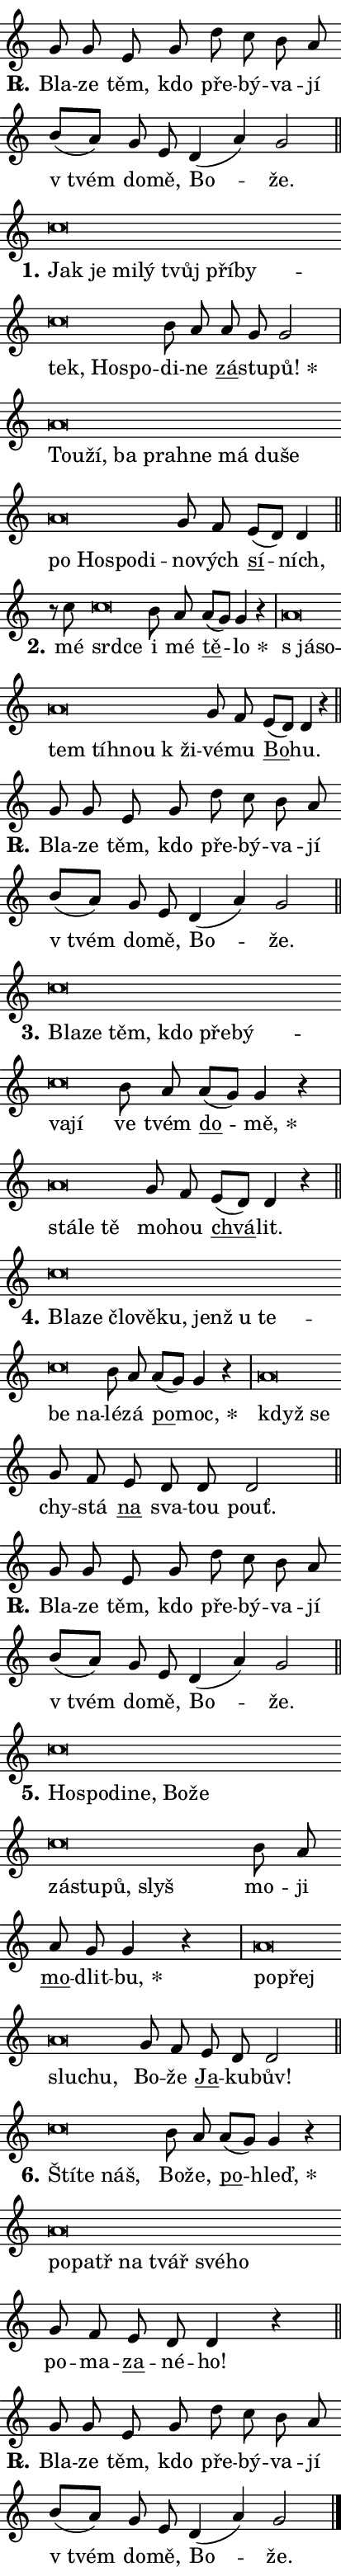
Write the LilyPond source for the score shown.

\version "2.22.1"
\header { tagline = "" }
\paper {
  indent = 0\cm
  top-margin = 0\cm
  right-margin = 0\cm
  bottom-margin = 0\cm
  left-margin = 0\cm
  paper-width = 7\cm
  page-breaking = #ly:one-page-breaking
  system-system-spacing.basic-distance = #11
  score-system-spacing.basic-distance = #11.3
  ragged-last = ##f
}


%% Author: Thomas Morley
%% https://lists.gnu.org/archive/html/lilypond-user/2020-05/msg00002.html
#(define (line-position grob)
"Returns position of @var[grob} in current system:
   @code{'start}, if at first time-step
   @code{'end}, if at last time-step
   @code{'middle} otherwise
"
  (let* ((col (ly:item-get-column grob))
         (ln (ly:grob-object col 'left-neighbor))
         (rn (ly:grob-object col 'right-neighbor))
         (col-to-check-left (if (ly:grob? ln) ln col))
         (col-to-check-right (if (ly:grob? rn) rn col))
         (break-dir-left
           (and
             (ly:grob-property col-to-check-left 'non-musical #f)
             (ly:item-break-dir col-to-check-left)))
         (break-dir-right
           (and
             (ly:grob-property col-to-check-right 'non-musical #f)
             (ly:item-break-dir col-to-check-right))))
        (cond ((eqv? 1 break-dir-left) 'start)
              ((eqv? -1 break-dir-right) 'end)
              (else 'middle))))

#(define (tranparent-at-line-position vctor)
  (lambda (grob)
  "Relying on @code{line-position} select the relevant enry from @var{vctor}.
Used to determine transparency,"
    (case (line-position grob)
      ((end) (not (vector-ref vctor 0)))
      ((middle) (not (vector-ref vctor 1)))
      ((start) (not (vector-ref vctor 2))))))

noteHeadBreakVisibility =
#(define-music-function (break-visibility)(vector?)
"Makes @code{NoteHead}s transparent relying on @var{break-visibility}"
#{
  \override NoteHead.transparent =
    #(tranparent-at-line-position break-visibility)
#})

#(define delete-ledgers-for-transparent-note-heads
  (lambda (grob)
    "Reads whether a @code{NoteHead} is transparent.
If so this @code{NoteHead} is removed from @code{'note-heads} from
@var{grob}, which is supposed to be @code{LedgerLineSpanner}.
As a result ledgers are not printed for this @code{NoteHead}"
    (let* ((nhds-array (ly:grob-object grob 'note-heads))
           (nhds-list
             (if (ly:grob-array? nhds-array)
                 (ly:grob-array->list nhds-array)
                 '()))
           ;; Relies on the transparent-property being done before
           ;; Staff.LedgerLineSpanner.after-line-breaking is executed.
           ;; This is fragile ...
           (to-keep
             (remove
               (lambda (nhd)
                 (ly:grob-property nhd 'transparent #f))
               nhds-list)))
      ;; TODO find a better method to iterate over grob-arrays, similiar
      ;; to filter/remove etc for lists
      ;; For now rebuilt from scratch
      (set! (ly:grob-object grob 'note-heads)  '())
      (for-each
        (lambda (nhd)
          (ly:pointer-group-interface::add-grob grob 'note-heads nhd))
        to-keep))))

hideNotes = {
  \noteHeadBreakVisibility #begin-of-line-visible
}
unHideNotes = {
  \noteHeadBreakVisibility #all-visible
}

% work-around for resetting accidentals
% https://lilypond.org/doc/v2.23/Documentation/notation/displaying-rhythms#unmetered-music
cadenzaMeasure = {
  \cadenzaOff
  \partial 1024 s1024
  \cadenzaOn
}

#(define-markup-command (accent layout props text) (markup?)
  "Underline accented syllable"
  (interpret-markup layout props
    #{\markup \override #'(offset . 4.3) \underline { #text }#}))

responsum = \markup \concat {
  "R" \hspace #-1.05 \path #0.1 #'((moveto 0 0.07) (lineto 0.9 0.8)) \hspace #0.05 "."
}

\layout {
    \context {
        \Staff
        \remove "Time_signature_engraver"
        \override LedgerLineSpanner.after-line-breaking = #delete-ledgers-for-transparent-note-heads
    }
    \context {
        \Voice {
            \override NoteHead.output-attributes = #'((class . "notehead"))
            \override Hairpin.height = #0.55
        }
    }
    \context {
        \Lyrics {
            \override StanzaNumber.output-attributes = #'((class . "stanzanumber"))
            \override LyricSpace.minimum-distance = #0.9
            \override LyricText.font-name = #"TeX Gyre Schola"
            \override LyricText.font-size = 1
            \override StanzaNumber.font-name = #"TeX Gyre Schola Bold"
            \override StanzaNumber.font-size = 1
        }
    }
}

% magnetic-lyrics.ily
%
%   written by
%     Jean Abou Samra <jean@abou-samra.fr>
%     Werner Lemberg <wl@gnu.org>
%
%   adapted by
%     Jiri Hon <jiri.hon@gmail.com>
%
% Version 2022-Apr-15

% https://www.mail-archive.com/lilypond-user@gnu.org/msg149350.html

#(define (Left_hyphen_pointer_engraver context)
   "Collect syllable-hyphen-syllable occurrences in lyrics and store
them in properties.  This engraver only looks to the left.  For
example, if the lyrics input is @code{foo -- bar}, it does the
following.

@itemize @bullet
@item
Set the @code{text} property of the @code{LyricHyphen} grob between
@q{foo} and @q{bar} to @code{foo}.

@item
Set the @code{left-hyphen} property of the @code{LyricText} grob with
text @q{foo} to the @code{LyricHyphen} grob between @q{foo} and
@q{bar}.
@end itemize

Use this auxiliary engraver in combination with the
@code{lyric-@/text::@/apply-@/magnetic-@/offset!} hook."
   (let ((hyphen #f)
         (text #f))
     (make-engraver
      (acknowledgers
       ((lyric-syllable-interface engraver grob source-engraver)
        (set! text grob)))
      (end-acknowledgers
       ((lyric-hyphen-interface engraver grob source-engraver)
        ;(when (not (grob::has-interface grob 'lyric-space-interface))
          (set! hyphen grob)));)
      ((stop-translation-timestep engraver)
       (when (and text hyphen)
         (ly:grob-set-object! text 'left-hyphen hyphen))
       (set! text #f)
       (set! hyphen #f)))))

#(define (lyric-text::apply-magnetic-offset! grob)
   "If the space between two syllables is less than the value in
property @code{LyricText@/.details@/.squash-threshold}, move the right
syllable to the left so that it gets concatenated with the left
syllable.

Use this function as a hook for
@code{LyricText@/.after-@/line-@/breaking} if the
@code{Left_@/hyphen_@/pointer_@/engraver} is active."
   (let ((hyphen (ly:grob-object grob 'left-hyphen #f)))
     (when hyphen
       (let ((left-text (ly:spanner-bound hyphen LEFT)))
         (when (grob::has-interface left-text 'lyric-syllable-interface)
           (let* ((common (ly:grob-common-refpoint grob left-text X))
                  (this-x-ext (ly:grob-extent grob common X))
                  (left-x-ext
                   (begin
                     ;; Trigger magnetism for left-text.
                     (ly:grob-property left-text 'after-line-breaking)
                     (ly:grob-extent left-text common X)))
                  ;; `delta` is the gap width between two syllables.
                  (delta (- (interval-start this-x-ext)
                            (interval-end left-x-ext)))
                  (details (ly:grob-property grob 'details))
                  (threshold (assoc-get 'squash-threshold details 0.2)))
             (when (< delta threshold)
               (let* (;; We have to manipulate the input text so that
                      ;; ligatures crossing syllable boundaries are not
                      ;; disabled.  For languages based on the Latin
                      ;; script this is essentially a beautification.
                      ;; However, for non-Western scripts it can be a
                      ;; necessity.
                      (lt (ly:grob-property left-text 'text))
                      (rt (ly:grob-property grob 'text))
                      (is-space (grob::has-interface hyphen 'lyric-space-interface))
                      (space (if is-space " " ""))
                      (space-markup (grob-interpret-markup grob " "))
                      (space-size (interval-length (ly:stencil-extent space-markup X)))
                      (extra-delta (if is-space space-size 0))
                      ;; Append new syllable.
                      (ltrt-space (if (and (string? lt) (string? rt))
                                (string-append lt space rt)
                                (make-concat-markup (list lt space rt))))
                      ;; Right-align `ltrt` to the right side.
                      (ltrt-space-markup (grob-interpret-markup
                               grob
                               (make-translate-markup
                                (cons (interval-length this-x-ext) 0)
                                (make-right-align-markup ltrt-space)))))
                 (begin
                   ;; Don't print `left-text`.
                   (ly:grob-set-property! left-text 'stencil #f)
                   ;; Set text and stencil (which holds all collected
                   ;; syllables so far) and shift it to the left.
                   (ly:grob-set-property! grob 'text ltrt-space)
                   (ly:grob-set-property! grob 'stencil ltrt-space-markup)
                   (ly:grob-translate-axis! grob (- (- delta extra-delta)) X))))))))))


#(define (lyric-hyphen::displace-bounds-first grob)
   ;; Make very sure this callback isn't triggered too early.
   (let ((left (ly:spanner-bound grob LEFT))
         (right (ly:spanner-bound grob RIGHT)))
     (ly:grob-property left 'after-line-breaking)
     (ly:grob-property right 'after-line-breaking)
     (ly:lyric-hyphen::print grob)))

squashThreshold = #0.4

\layout {
  \context {
    \Lyrics
    \consists #Left_hyphen_pointer_engraver
    \override LyricText.after-line-breaking =
      #lyric-text::apply-magnetic-offset!
    \override LyricHyphen.stencil = #lyric-hyphen::displace-bounds-first
    \override LyricText.details.squash-threshold = \squashThreshold
    \override LyricHyphen.minimum-distance = 0
    \override LyricHyphen.minimum-length = \squashThreshold
  }
}

squash = \override LyricText.details.squash-threshold = 9999
unSquash = \override LyricText.details.squash-threshold = \squashThreshold

left = \override LyricText.self-alignment-X = #LEFT
unLeft = \revert LyricText.self-alignment-X

starOffset = #(lambda (grob) 
                (let ((x_offset (ly:self-alignment-interface::aligned-on-x-parent grob)))
                  (if (= x_offset 0) 0 (+ x_offset 1.2))))

star = #(define-music-function (syllable)(string?)
"Append star separator at the end of a syllable"
#{
  \once \override LyricText.X-offset = #starOffset
  \lyricmode { \markup {
    #syllable
    \override #'((font-name . "TeX Gyre Schola Bold")) \hspace #0.2 \lower #0.65 \larger "*"
  } }
#})

starAccent = #(define-music-function (syllable)(string?)
"Append star separator at the end of a syllable and make accent"
#{
  \once \override LyricText.X-offset = #starOffset
  \lyricmode { \markup {
    \accent #syllable
    \override #'((font-name . "TeX Gyre Schola Bold")) \hspace #0.2 \lower #0.65 \larger "*"
  } }
#})

breath = #(define-music-function (syllable)(string?)
"Append breathing indicator at the end of a syllable"
#{
  \lyricmode { \markup { #syllable "+" } }
#})

optionalBreath = #(define-music-function (syllable)(string?)
"Append optional breathing indicator at the end of a syllable"
#{
  \lyricmode { \markup { #syllable "(+)" } }
#})


\score {
    <<
        \new Voice = "melody" { \cadenzaOn \key c \major \relative { g'8 g e g d' c b a \bar "" b[( a)] \bar "" g e \bar "" d4( a') g2 \cadenzaMeasure \bar "||" \break } }
        \new Lyrics \lyricsto "melody" { \lyricmode { \set stanza = \responsum
Bla -- ze těm, kdo pře -- bý -- va -- jí "v tvém" do -- mě, Bo -- že. } }
    >>
    \layout {}
}

\score {
    <<
        \new Voice = "melody" { \cadenzaOn \key c \major \relative { c''\breve*1/16 \hideNotes \breve*1/16 \bar "" \breve*1/16 \bar "" \breve*1/16 \bar "" \breve*1/16 \bar "" \breve*1/16 \bar "" \breve*1/16 \bar "" \breve*1/16 \bar "" \breve*1/16 \breve*1/16 \bar "" \unHideNotes b8 a \bar "" a g g2 \cadenzaMeasure \bar "|" a\breve*1/16 \hideNotes \breve*1/16 \bar "" \breve*1/16 \bar "" \breve*1/16 \bar "" \breve*1/16 \bar "" \breve*1/16 \bar "" \breve*1/16 \bar "" \breve*1/16 \bar "" \breve*1/16 \bar "" \breve*1/16 \bar "" \breve*1/16 \breve*1/16 \bar "" \unHideNotes g8 f \bar "" e[( d)] d4 \cadenzaMeasure \bar "||" \break } }
        \new Lyrics \lyricsto "melody" { \lyricmode { \set stanza = "1."
\left Jak \squash je mi -- lý tvůj pří -- by -- tek, Ho -- spo -- \unLeft \unSquash di -- ne \markup \accent zá -- stu -- \star pů! \left Tou -- \squash ží, ba pra -- hne má du -- še po Ho -- spo -- di -- \unLeft \unSquash no -- vých \markup \accent sí -- ních, } }
    >>
    \layout {}
}

\score {
    <<
        \new Voice = "melody" { \cadenzaOn \key c \major \relative { r8 c'' c\breve*1/16 \hideNotes \breve*1/16 \bar "" \unHideNotes b8 a \bar "" a[( g)] g4 r \cadenzaMeasure \bar "|" a\breve*1/16 \hideNotes \breve*1/16 \bar "" \breve*1/16 \bar "" \breve*1/16 \bar "" \breve*1/16 \breve*1/16 \bar "" \unHideNotes g8 f \bar "" e[( d)] d4 r \cadenzaMeasure \bar "||" \break } }
        \new Lyrics \lyricsto "melody" { \lyricmode { \set stanza = "2."
mé \left srd -- \squash ce \unLeft \unSquash i mé \markup \accent tě -- \star lo \left "s já" -- \squash so -- tem tíh -- nou "k ži" -- \unLeft \unSquash vé -- mu \markup \accent Bo -- hu. } }
    >>
    \layout {}
}

\score {
    <<
        \new Voice = "melody" { \cadenzaOn \key c \major \relative { g'8 g e g d' c b a \bar "" b[( a)] \bar "" g e \bar "" d4( a') g2 \cadenzaMeasure \bar "||" \break } }
        \new Lyrics \lyricsto "melody" { \lyricmode { \set stanza = \responsum
Bla -- ze těm, kdo pře -- bý -- va -- jí "v tvém" do -- mě, Bo -- že. } }
    >>
    \layout {}
}

\score {
    <<
        \new Voice = "melody" { \cadenzaOn \key c \major \relative { c''\breve*1/16 \hideNotes \breve*1/16 \bar "" \breve*1/16 \bar "" \breve*1/16 \bar "" \breve*1/16 \bar "" \breve*1/16 \bar "" \breve*1/16 \breve*1/16 \bar "" \unHideNotes b8 a \bar "" a[( g)] g4 r \cadenzaMeasure \bar "|" a\breve*1/16 \hideNotes \breve*1/16 \breve*1/16 \bar "" \unHideNotes g8 f \bar "" e[( d)] d4 r \cadenzaMeasure \bar "||" \break } }
        \new Lyrics \lyricsto "melody" { \lyricmode { \set stanza = "3."
\left Bla -- \squash ze těm, kdo pře -- bý -- va -- jí \unLeft \unSquash ve tvém \markup \accent do -- \star mě, \left stá -- \squash le tě \unLeft \unSquash mo -- hou \markup \accent chvá -- lit. } }
    >>
    \layout {}
}

\score {
    <<
        \new Voice = "melody" { \cadenzaOn \key c \major \relative { c''\breve*1/16 \hideNotes \breve*1/16 \bar "" \breve*1/16 \bar "" \breve*1/16 \bar "" \breve*1/16 \bar "" \breve*1/16 \bar "" \breve*1/16 \bar "" \breve*1/16 \bar "" \breve*1/16 \breve*1/16 \bar "" \unHideNotes b8 a \bar "" a[( g)] g4 r \cadenzaMeasure \bar "|" a\breve*1/16 \hideNotes \breve*1/16 \bar "" \unHideNotes g8 f \bar "" e d d d2 \cadenzaMeasure \bar "||" \break } }
        \new Lyrics \lyricsto "melody" { \lyricmode { \set stanza = "4."
\left Bla -- \squash ze člo -- vě -- ku, jenž u te -- be na -- \unLeft \unSquash lé -- zá \markup \accent po -- \star moc, \left když \squash se \unLeft \unSquash chy -- stá \markup \accent na sva -- tou pouť. } }
    >>
    \layout {}
}

\score {
    <<
        \new Voice = "melody" { \cadenzaOn \key c \major \relative { g'8 g e g d' c b a \bar "" b[( a)] \bar "" g e \bar "" d4( a') g2 \cadenzaMeasure \bar "||" \break } }
        \new Lyrics \lyricsto "melody" { \lyricmode { \set stanza = \responsum
Bla -- ze těm, kdo pře -- bý -- va -- jí "v tvém" do -- mě, Bo -- že. } }
    >>
    \layout {}
}

\score {
    <<
        \new Voice = "melody" { \cadenzaOn \key c \major \relative { c''\breve*1/16 \hideNotes \breve*1/16 \bar "" \breve*1/16 \bar "" \breve*1/16 \bar "" \breve*1/16 \bar "" \breve*1/16 \bar "" \breve*1/16 \bar "" \breve*1/16 \bar "" \breve*1/16 \breve*1/16 \bar "" \unHideNotes b8 a \bar "" a g g4 r \cadenzaMeasure \bar "|" a\breve*1/16 \hideNotes \breve*1/16 \bar "" \breve*1/16 \breve*1/16 \bar "" \unHideNotes g8 f \bar "" e d d2 \cadenzaMeasure \bar "||" \break } }
        \new Lyrics \lyricsto "melody" { \lyricmode { \set stanza = "5."
\left Ho -- \squash spo -- di -- ne, Bo -- že zá -- stu -- pů, slyš \unLeft \unSquash mo -- ji \markup \accent mo -- dlit -- \star bu, \left po -- \squash přej slu -- chu, \unLeft \unSquash Bo -- že \markup \accent Ja -- ku -- bův! } }
    >>
    \layout {}
}

\score {
    <<
        \new Voice = "melody" { \cadenzaOn \key c \major \relative { c''\breve*1/16 \hideNotes \breve*1/16 \breve*1/16 \bar "" \unHideNotes b8 a \bar "" a[( g)] g4 r \cadenzaMeasure \bar "|" a\breve*1/16 \hideNotes \breve*1/16 \bar "" \breve*1/16 \bar "" \breve*1/16 \bar "" \breve*1/16 \breve*1/16 \bar "" \unHideNotes g8 f \bar "" e d d4 r \cadenzaMeasure \bar "||" \break } }
        \new Lyrics \lyricsto "melody" { \lyricmode { \set stanza = "6."
\left Ští -- \squash te náš, \unLeft \unSquash Bo -- že, \markup \accent po -- \star hleď, \left po -- \squash patř na tvář své -- ho \unLeft \unSquash po -- ma -- \markup \accent za -- né -- ho! } }
    >>
    \layout {}
}

\score {
    <<
        \new Voice = "melody" { \cadenzaOn \key c \major \relative { g'8 g e g d' c b a \bar "" b[( a)] \bar "" g e \bar "" d4( a') g2 \cadenzaMeasure \bar "||" \break } \bar "|." }
        \new Lyrics \lyricsto "melody" { \lyricmode { \set stanza = \responsum
Bla -- ze těm, kdo pře -- bý -- va -- jí "v tvém" do -- mě, Bo -- že. } }
    >>
    \layout {}
}
